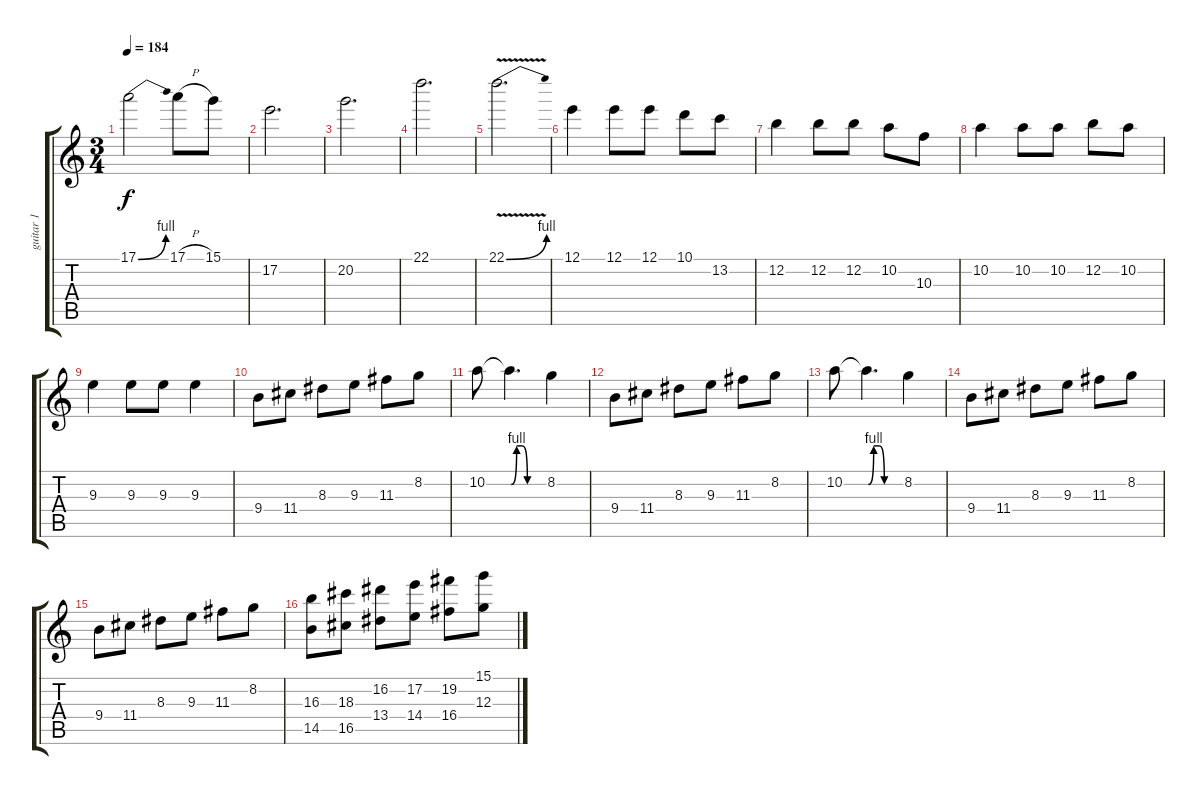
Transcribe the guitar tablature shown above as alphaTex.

\track ("guitar 1" "guitar 1") {instrument overdrivenguitar}
\staff {score tabs}
\tuning (E4 B3 G3 D3 A2 E2) {hide}
\ts (3 4)
\tempo 184
\clef g2
\ks c
17.1{be (bend 0 0 60 4)}.2{dy f} 17.1{h}.8 15.1.8 |
17.2.2{d} |
20.2.2{d} |
22.1.2{d} |
22.1{be (bend 0 0 60 4) v}.2{d} |
12.1.4 12.1.8 12.1.8 10.1.8 13.2.8 |
12.2.4 12.2.8 12.2.8 10.2.8 10.3.8 |
10.2.4 10.2.8 10.2.8 12.2.8 10.2.8 |
9.3.4 9.3.8 9.3.8 9.3.4 |
9.4.8 11.4.8 8.3.8 9.3.8 11.3.8 8.2.8 |
10.2.8 10.2{be (custom 0 0 10 4 20 4 30 0 60 0) t}.4{d} 8.2.4 |
9.4.8 11.4.8 8.3.8 9.3.8 11.3.8 8.2.8 |
10.2.8 10.2{be (custom 0 0 10 4 20 4 30 0 60 0) t}.4{d} 8.2.4 |
9.4.8 11.4.8 8.3.8 9.3.8 11.3.8 8.2.8 |
9.4.8 11.4.8 8.3.8 9.3.8 11.3.8 8.2.8 |
(16.3 14.5).8 (18.3 16.5).8 (16.2 13.4).8 (17.2 14.4).8 (19.2 16.4).8 (15.1 12.3).8
